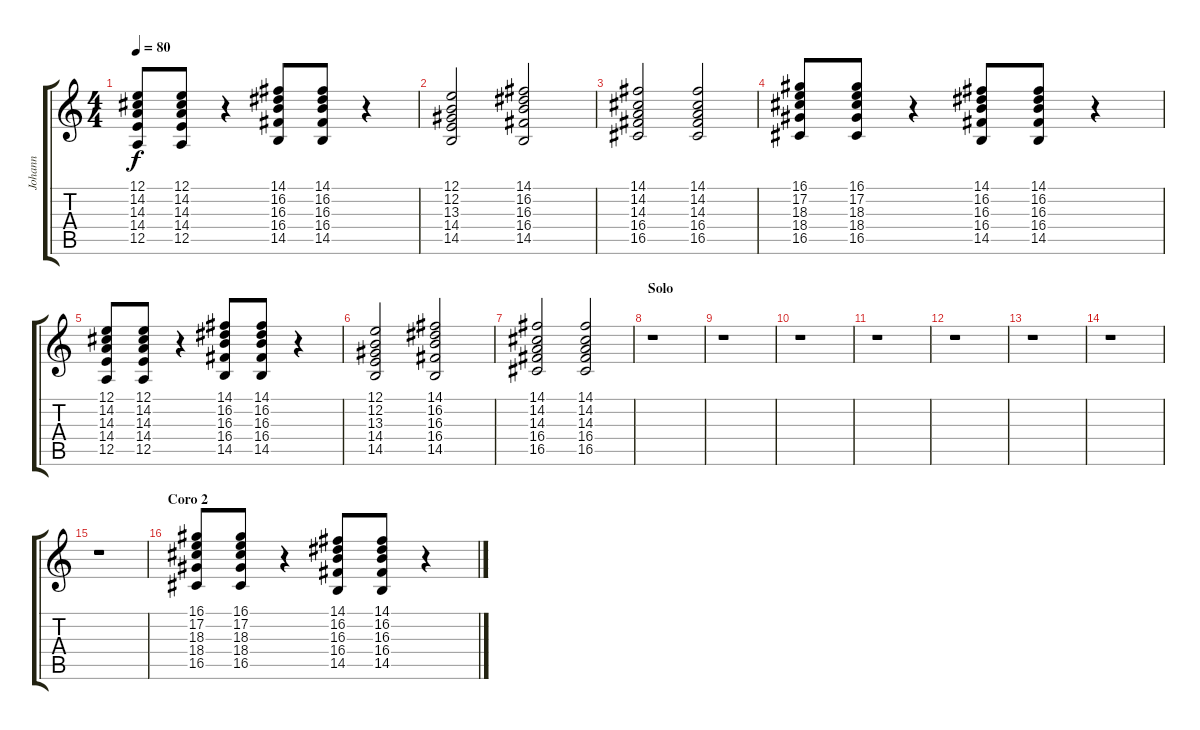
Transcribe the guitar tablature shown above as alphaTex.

\track ("Johann" "Johann") {instrument honkytonkpiano}
\staff {score tabs}
\tuning (E4 B3 G3 D3 A2 E2) {hide}
\ts (4 4)
\tempo 80
\clef g2
\ks c
(12.1 14.2 14.3 14.4 12.5).8{dy f} (12.1 14.2 14.3 14.4 12.5).8 r.4 (14.1 16.2 16.3 16.4 14.5).8 (14.1 16.2 16.3 16.4 14.5).8 r.4 |
(12.1 12.2 13.3 14.4 14.5).2 (14.1 16.2 16.3 16.4 14.5).2 |
(14.1 14.2 14.3 16.4 16.5).2 (14.1 14.2 14.3 16.4 16.5).2 |
(16.1 17.2 18.3 18.4 16.5).8 (16.1 17.2 18.3 18.4 16.5).8 r.4 (14.1 16.2 16.3 16.4 14.5).8 (14.1 16.2 16.3 16.4 14.5).8 r.4 |
(12.1 14.2 14.3 14.4 12.5).8 (12.1 14.2 14.3 14.4 12.5).8 r.4 (14.1 16.2 16.3 16.4 14.5).8 (14.1 16.2 16.3 16.4 14.5).8 r.4 |
(12.1 12.2 13.3 14.4 14.5).2 (14.1 16.2 16.3 16.4 14.5).2 |
(14.1 14.2 14.3 16.4 16.5).2 (14.1 14.2 14.3 16.4 16.5).2 |
\section ("" "Solo")
r.1 |
r.1 |
r.1 |
r.1 |
r.1 |
r.1 |
r.1 |
r.1 |
\section ("" "Coro 2")
(16.1 17.2 18.3 18.4 16.5).8 (16.1 17.2 18.3 18.4 16.5).8 r.4 (14.1 16.2 16.3 16.4 14.5).8 (14.1 16.2 16.3 16.4 14.5).8 r.4
